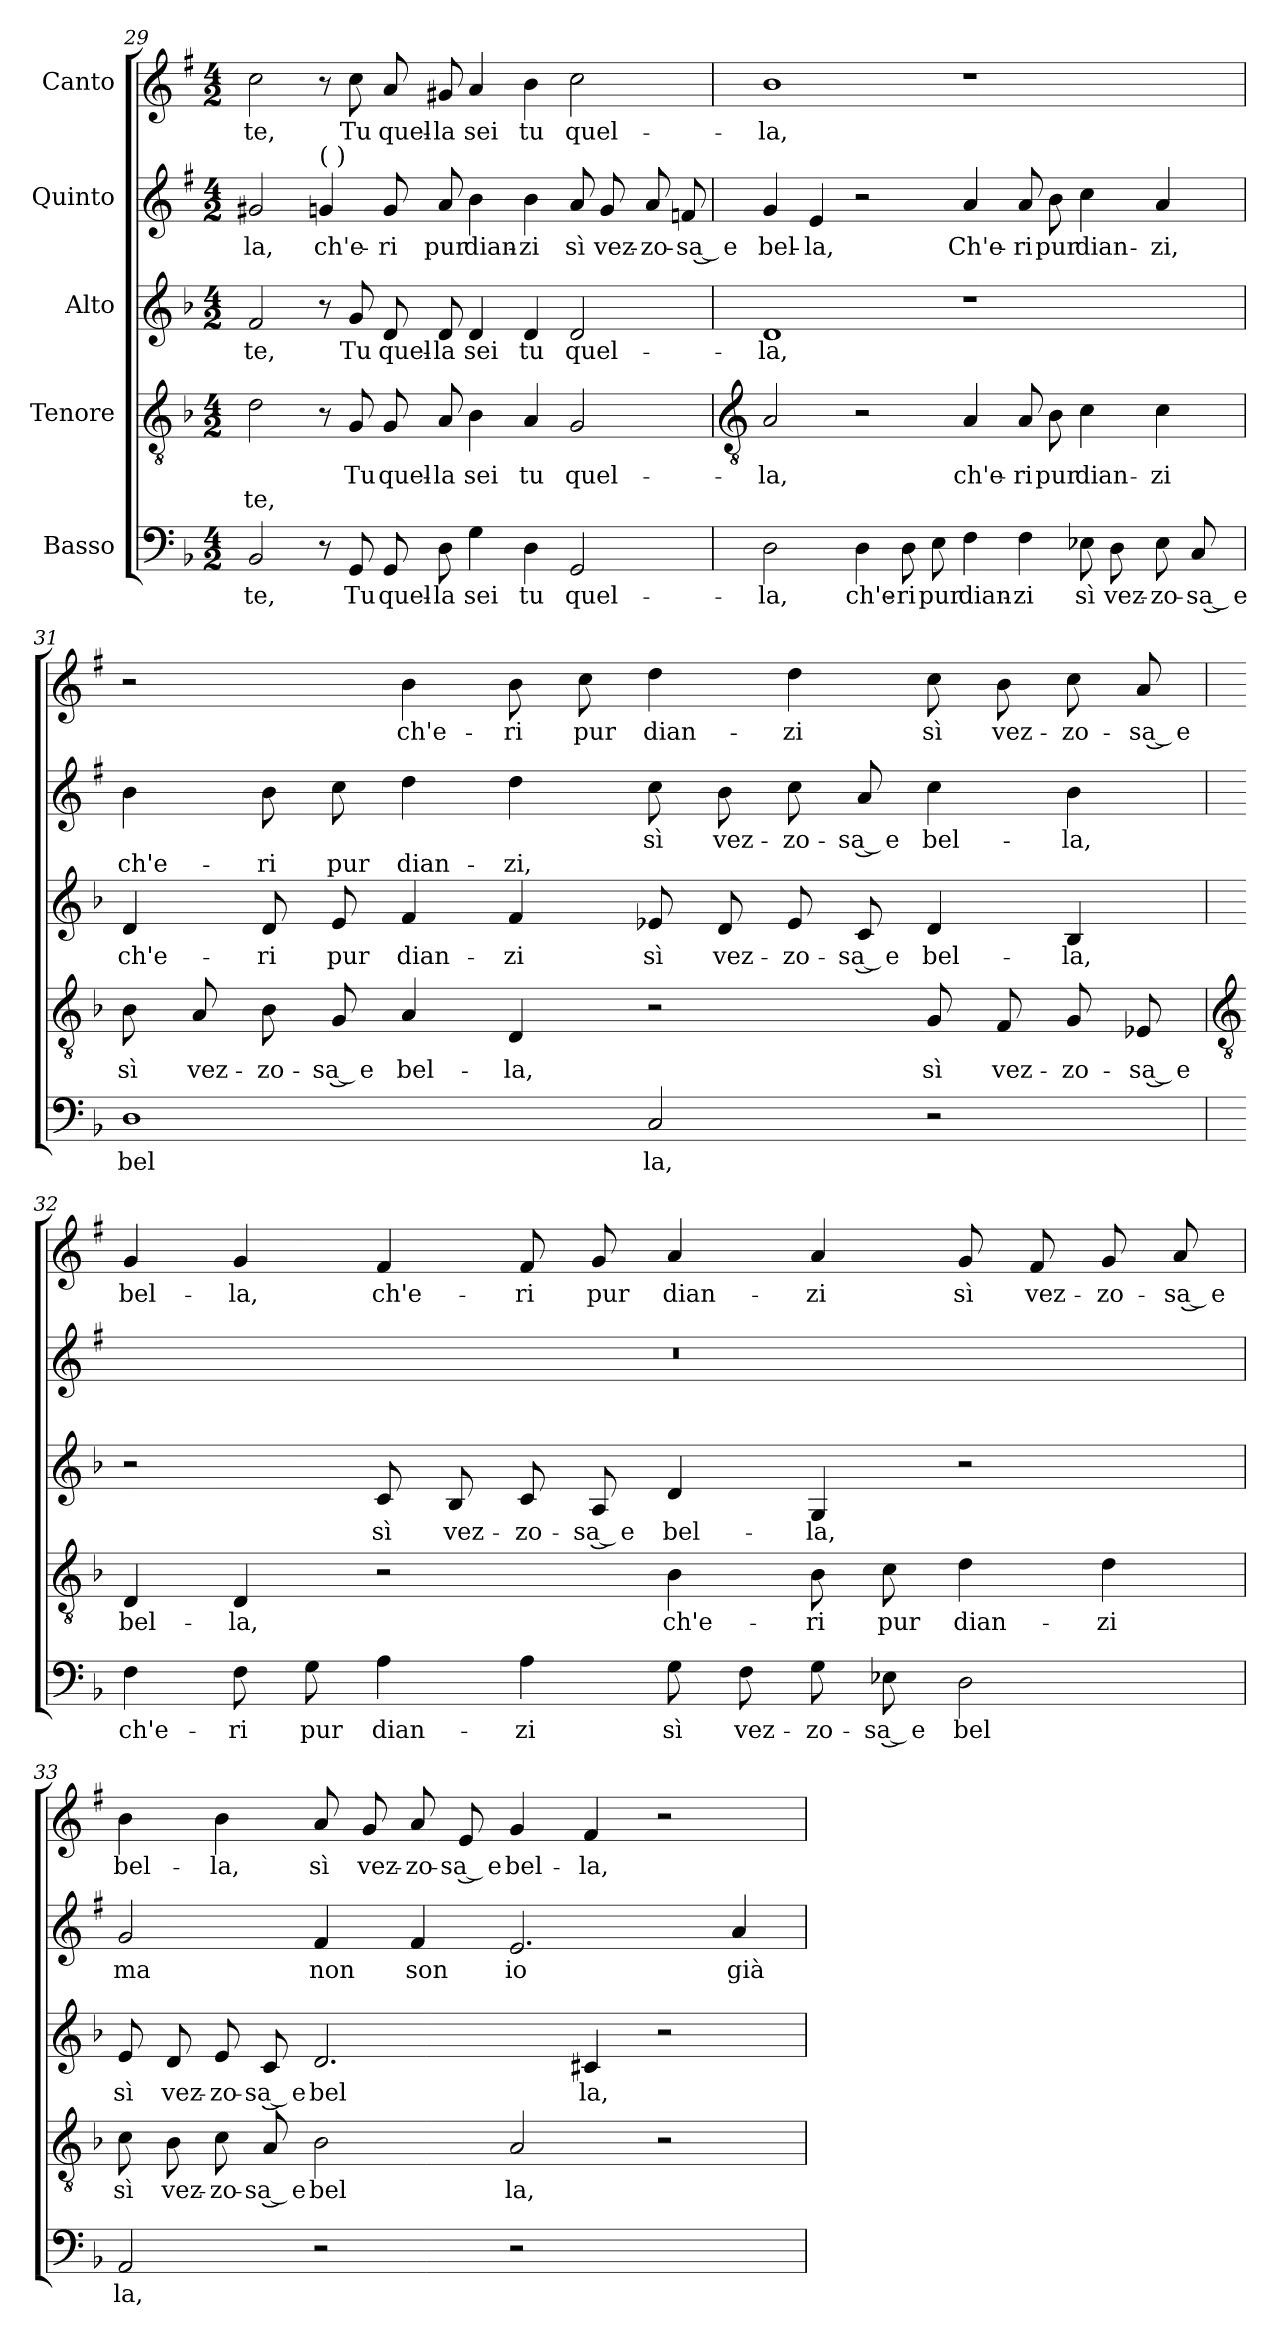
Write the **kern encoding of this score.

**kern	**text	**kern	**text	**text	**kern	**text	**kern	**text	**text	**kern	**text
*part5	*part5	*part4	*part4	*part4	*part3	*part3	*part2	*part2	*part2	*part1	*part1
*staff5	*staff5	*staff4	*staff4	*staff4	*staff3	*staff3	*staff2	*staff2	*staff2	*staff1	*staff1
*I"Basso	*	*I"Tenore	*	*	*I"Alto	*	*I"Quinto	*	*	*I"Canto	*
!!LO:LB:g=z
*clefF4	*	*clefGv2	*	*	*clefG2	*	*clefG2	*	*	*clefG2	*
*	*	*	*	*	*	*	*ITrd1c2	*	*	*ITrd1c2	*
*k[b-]	*	*k[b-]	*	*	*k[b-]	*	*k[b-]	*	*	*k[b-]	*
*F:	*	*F:	*	*	*F:	*	*F:	*	*	*F:	*
*M4/2	*	*M4/2	*	*	*M4/2	*	*M4/2	*	*	*M4/2	*
=29	=29	=29	=29	=29	=29	=29	=29	=29	=29	=29	=29
!	!LO:LY:b	!	!	!LO:LY:b	!	!LO:LY:b	!	!LO:LY:b	!	!	!LO:LY:b
*	*	*	*	*	*	*	*	*	*	*^	*
2BB-	te,	2d	.	-te,	2f	-te,	2f#X	-la,	.	2b-	1.ryy	te,
!	!	!	!	!	!	!	!LO:TX:a:t=(  )	!	!	!	!	!
!	!	!	!	!	!	!	!	!LO:LY:b	!	!	!	!
8r	.	8r	.	.	8r	.	4f	ch'e-	.	8r	.	.
!	!LO:LY:b	!	!LO:LY:b	!	!	!LO:LY:b	!	!	!	!	!	!LO:LY:b
8GG	Tu	8G	Tu	.	8g	Tu	.	.	.	8b-	.	Tu
!	!LO:LY:b	!	!LO:LY:b	!	!	!LO:LY:b	!	!LO:LY:b	!	!	!	!LO:LY:b
8GG	quel-	8G	quel-	.	8d	quel-	8f	-ri	.	8g	.	quel-
!	!LO:LY:b	!	!LO:LY:b	!	!	!LO:LY:b	!	!LO:LY:b	!	!	!	!LO:LY:b
8D	-la	8A	-la	.	8d	-la	8g	pur	.	8f#X	.	-la
!	!LO:LY:b	!	!LO:LY:b	!	!	!LO:LY:b	!	!LO:LY:b	!	!	!	!LO:LY:b
4G	sei	4B-	sei	.	4d	sei	4a	dian-	.	4g	.	sei
!	!LO:LY:b	!	!LO:LY:b	!	!	!LO:LY:b	!	!LO:LY:b	!	!	!	!LO:LY:b
4D	tu	4A	tu	.	4d	tu	4a	-zi	.	4a	.	tu
!	!LO:LY:b	!	!LO:LY:b	!	!	!LO:LY:b	!	!LO:LY:b	!	!	!	!LO:LY:b
2GG	quel-	2G	quel-	.	2d	quel-	8g	sì	.	2b-	2ryy	quel-
!	!	!	!	!	!	!	!	!LO:LY:b	!	!	!	!
.	.	.	.	.	.	.	8f	vez-	.	.	.	.
!	!	!	!	!	!	!	!	!LO:LY:b	!	!	!	!
.	.	.	.	.	.	.	8g	-zo-	.	.	.	.
!	!	!	!	!	!	!	!	!LO:LY:b	!	!	!	!
.	.	.	.	.	.	.	8e-X	-sa͜ e	.	.	.	.
*	*	*	*	*	*	*	*	*	*	*v	*v	*
!!LO:LB:g=z
=30	=30	=30	=30	=30	=30	=30	=30	=30	=30	=30	=30
*	*	*clefGv2	*	*	*	*	*	*	*	*	*
!	!LO:LY:b	!	!LO:LY:b	!	!	!LO:LY:b	!	!LO:LY:b	!	!	!LO:LY:b
2D	-la,	2A	-la,	.	1d	-la,	4f	bel-	.	1a	-la,
!	!	!	!	!	!	!	!	!LO:LY:b	!	!	!
.	.	.	.	.	.	.	4d	-la,	.	.	.
!	!LO:LY:b	!	!	!	!	!	!	!	!	!	!
4D	ch'e-	2r	.	.	.	.	2r	.	.	.	.
!	!LO:LY:b	!	!	!	!	!	!	!	!	!	!
8D	-ri	.	.	.	.	.	.	.	.	.	.
!	!LO:LY:b	!	!	!	!	!	!	!	!	!	!
8E	pur	.	.	.	.	.	.	.	.	.	.
!	!LO:LY:b	!	!LO:LY:b	!	!	!	!	!LO:LY:b	!	!	!
4F	dian-	4A	ch'e-	.	1r	.	4g	Ch'e-	.	1r	.
!	!LO:LY:b	!	!LO:LY:b	!	!	!	!	!LO:LY:b	!	!	!
4F	-zi	8A	-ri	.	.	.	8g	-ri	.	.	.
!	!	!	!LO:LY:b	!	!	!	!	!LO:LY:b	!	!	!
.	.	8B-	pur	.	.	.	8a	pur	.	.	.
!	!LO:LY:b	!	!LO:LY:b	!	!	!	!	!LO:LY:b	!	!	!
8E-X	sì	4c	dian-	.	.	.	4b-	dian-	.	.	.
!	!LO:LY:b	!	!	!	!	!	!	!	!	!	!
8D	vez-	.	.	.	.	.	.	.	.	.	.
!	!LO:LY:b	!	!LO:LY:b	!	!	!	!	!LO:LY:b	!	!	!
8E-	-zo-	4c	-zi	.	.	.	4g	-zi,	.	.	.
!	!LO:LY:b	!	!	!	!	!	!	!	!	!	!
8C	-sa͜ e	.	.	.	.	.	.	.	.	.	.
!!LO:LB:g=z
=31	=31	=31	=31	=31	=31	=31	=31	=31	=31	=31	=31
!	!LO:LY:b	!	!LO:LY:b	!	!	!LO:LY:b	!	!	!LO:LY:b	!	!
1D	bel	8B-	sì	.	4d	ch'e-	4a	.	ch'e-	2r	.
!	!	!	!LO:LY:b	!	!	!	!	!	!	!	!
.	.	8A	vez-	.	.	.	.	.	.	.	.
!	!	!	!LO:LY:b	!	!	!LO:LY:b	!	!	!LO:LY:b	!	!
.	.	8B-	-zo-	.	8d	-ri	8a	.	-ri	.	.
!	!	!	!LO:LY:b	!	!	!LO:LY:b	!	!	!LO:LY:b	!	!
.	.	8G	-sa͜ e	.	8e	pur	8b-	.	pur	.	.
!	!	!	!LO:LY:b	!	!	!LO:LY:b	!	!	!LO:LY:b	!	!LO:LY:b
.	.	4A	bel-	.	4f	dian-	4cc	.	dian-	4a	ch'e-
!	!	!	!LO:LY:b	!	!	!LO:LY:b	!	!	!LO:LY:b	!	!LO:LY:b
.	.	4D	-la,	.	4f	-zi	4cc	.	-zi,	8a	-ri
!	!	!	!	!	!	!	!	!	!	!	!LO:LY:b
.	.	.	.	.	.	.	.	.	.	8b-	pur
!	!LO:LY:b	!	!	!	!	!LO:LY:b	!	!LO:LY:b	!	!	!LO:LY:b
2C	la,	2r	.	.	8e-X	sì	8b-	sì	.	4cc	dian-
!	!	!	!	!	!	!LO:LY:b	!	!LO:LY:b	!	!	!
.	.	.	.	.	8d	vez-	8a	vez-	.	.	.
!	!	!	!	!	!	!LO:LY:b	!	!LO:LY:b	!	!	!LO:LY:b
.	.	.	.	.	8e-	-zo-	8b-	-zo-	.	4cc	-zi
!	!	!	!	!	!	!LO:LY:b	!	!LO:LY:b	!	!	!
.	.	.	.	.	8c	-sa͜ e	8g	-sa͜ e	.	.	.
!	!	!	!LO:LY:b	!	!	!LO:LY:b	!	!LO:LY:b	!	!	!LO:LY:b
2r	.	8G	sì	.	4d	bel-	4b-	bel-	.	8b-	sì
!	!	!	!LO:LY:b	!	!	!	!	!	!	!	!LO:LY:b
.	.	8F	vez-	.	.	.	.	.	.	8a	vez-
!	!	!	!LO:LY:b	!	!	!LO:LY:b	!	!LO:LY:b	!	!	!LO:LY:b
.	.	8G	-zo-	.	4B-	-la,	4a	-la,	.	8b-	-zo-
!	!	!	!LO:LY:b	!	!	!	!	!	!	!	!LO:LY:b
.	.	8E-X	-sa͜ e	.	.	.	.	.	.	8g	-sa͜ e
!!LO:LB:g=z
=32	=32	=32	=32	=32	=32	=32	=32	=32	=32	=32	=32
*	*	*clefGv2	*	*	*	*	*	*	*	*	*
!	!LO:LY:b	!	!LO:LY:b	!	!	!	!	!	!	!	!LO:LY:b
4F	ch'e-	4D	bel-	.	2r	.	0r	.	.	4f	bel-
!	!LO:LY:b	!	!LO:LY:b	!	!	!	!	!	!	!	!LO:LY:b
8F	-ri	4D	-la,	.	.	.	.	.	.	4f	-la,
!	!LO:LY:b	!	!	!	!	!	!	!	!	!	!
8G	pur	.	.	.	.	.	.	.	.	.	.
!	!LO:LY:b	!	!	!	!	!LO:LY:b	!	!	!	!	!LO:LY:b
4A	dian-	2r	.	.	8c	sì	.	.	.	4e	ch'e-
!	!	!	!	!	!	!LO:LY:b	!	!	!	!	!
.	.	.	.	.	8B-	vez-	.	.	.	.	.
!	!LO:LY:b	!	!	!	!	!LO:LY:b	!	!	!	!	!LO:LY:b
4A	-zi	.	.	.	8c	-zo-	.	.	.	8e	-ri
!	!	!	!	!	!	!LO:LY:b	!	!	!	!	!LO:LY:b
.	.	.	.	.	8A	-sa͜ e	.	.	.	8f	pur
!	!LO:LY:b	!	!LO:LY:b	!	!	!LO:LY:b	!	!	!	!	!LO:LY:b
8G	sì	4B-	ch'e-	.	4d	bel-	.	.	.	4g	dian-
!	!LO:LY:b	!	!	!	!	!	!	!	!	!	!
8F	vez-	.	.	.	.	.	.	.	.	.	.
!	!LO:LY:b	!	!LO:LY:b	!	!	!LO:LY:b	!	!	!	!	!LO:LY:b
8G	-zo-	8B-	-ri	.	4G	-la,	.	.	.	4g	-zi
!	!LO:LY:b	!	!LO:LY:b	!	!	!	!	!	!	!	!
8E-X	-sa͜ e	8c	pur	.	.	.	.	.	.	.	.
!	!LO:LY:b	!	!LO:LY:b	!	!	!	!	!	!	!	!LO:LY:b
2D	bel	4d	dian-	.	2r	.	.	.	.	8f	sì
!	!	!	!	!	!	!	!	!	!	!	!LO:LY:b
.	.	.	.	.	.	.	.	.	.	8e	vez-
!	!	!	!LO:LY:b	!	!	!	!	!	!	!	!LO:LY:b
.	.	4d	-zi	.	.	.	.	.	.	8f	-zo-
!	!	!	!	!	!	!	!	!	!	!	!LO:LY:b
.	.	.	.	.	.	.	.	.	.	8g	-sa͜ e
!!LO:LB:g=z
=33	=33	=33	=33	=33	=33	=33	=33	=33	=33	=33	=33
!	!LO:LY:b	!	!LO:LY:b	!	!	!LO:LY:b	!	!LO:LY:b	!	!	!LO:LY:b
2AA	la,	8c	sì	.	8e	sì	2f	ma	.	4a	bel-
!	!	!	!LO:LY:b	!	!	!LO:LY:b	!	!	!	!	!
.	.	8B-	vez-	.	8d	vez-	.	.	.	.	.
!	!	!	!LO:LY:b	!	!	!LO:LY:b	!	!	!	!	!LO:LY:b
.	.	8c	-zo-	.	8e	-zo-	.	.	.	4a	-la,
!	!	!	!LO:LY:b	!	!	!LO:LY:b	!	!	!	!	!
.	.	8A	-sa͜ e	.	8c	-sa͜ e	.	.	.	.	.
!	!	!	!LO:LY:b	!	!	!LO:LY:b	!	!LO:LY:b	!	!	!LO:LY:b
2r	.	2B-	bel	.	2.d	bel	4e	non	.	8g	sì
!	!	!	!	!	!	!	!	!	!	!	!LO:LY:b
.	.	.	.	.	.	.	.	.	.	8f	vez-
!	!	!	!	!	!	!	!	!LO:LY:b	!	!	!LO:LY:b
.	.	.	.	.	.	.	4e	son	.	8g	-zo-
!	!	!	!	!	!	!	!	!	!	!	!LO:LY:b
.	.	.	.	.	.	.	.	.	.	8d	-sa͜ e
!	!	!	!LO:LY:b	!	!	!	!	!LO:LY:b	!	!	!LO:LY:b
2r	.	2A	la,	.	.	.	2.d	io	.	4f	bel-
!	!	!	!	!	!	!LO:LY:b	!	!	!	!	!LO:LY:b
.	.	.	.	.	4c#X	la,	.	.	.	4e	-la,
!	!LO:LY:b	!	!	!	!	!	!	!	!	!	!
[2Dyy	Ma	2r	.	.	2r	.	.	.	.	2r	.
!	!	!	!	!	!	!	!	!LO:LY:b	!	!	!
.	.	.	.	.	.	.	4g	già	.	.	.
=	=	=	=	=	=	=	=	=	=	=	=
*-	*-	*-	*-	*-	*-	*-	*-	*-	*-	*-	*-
